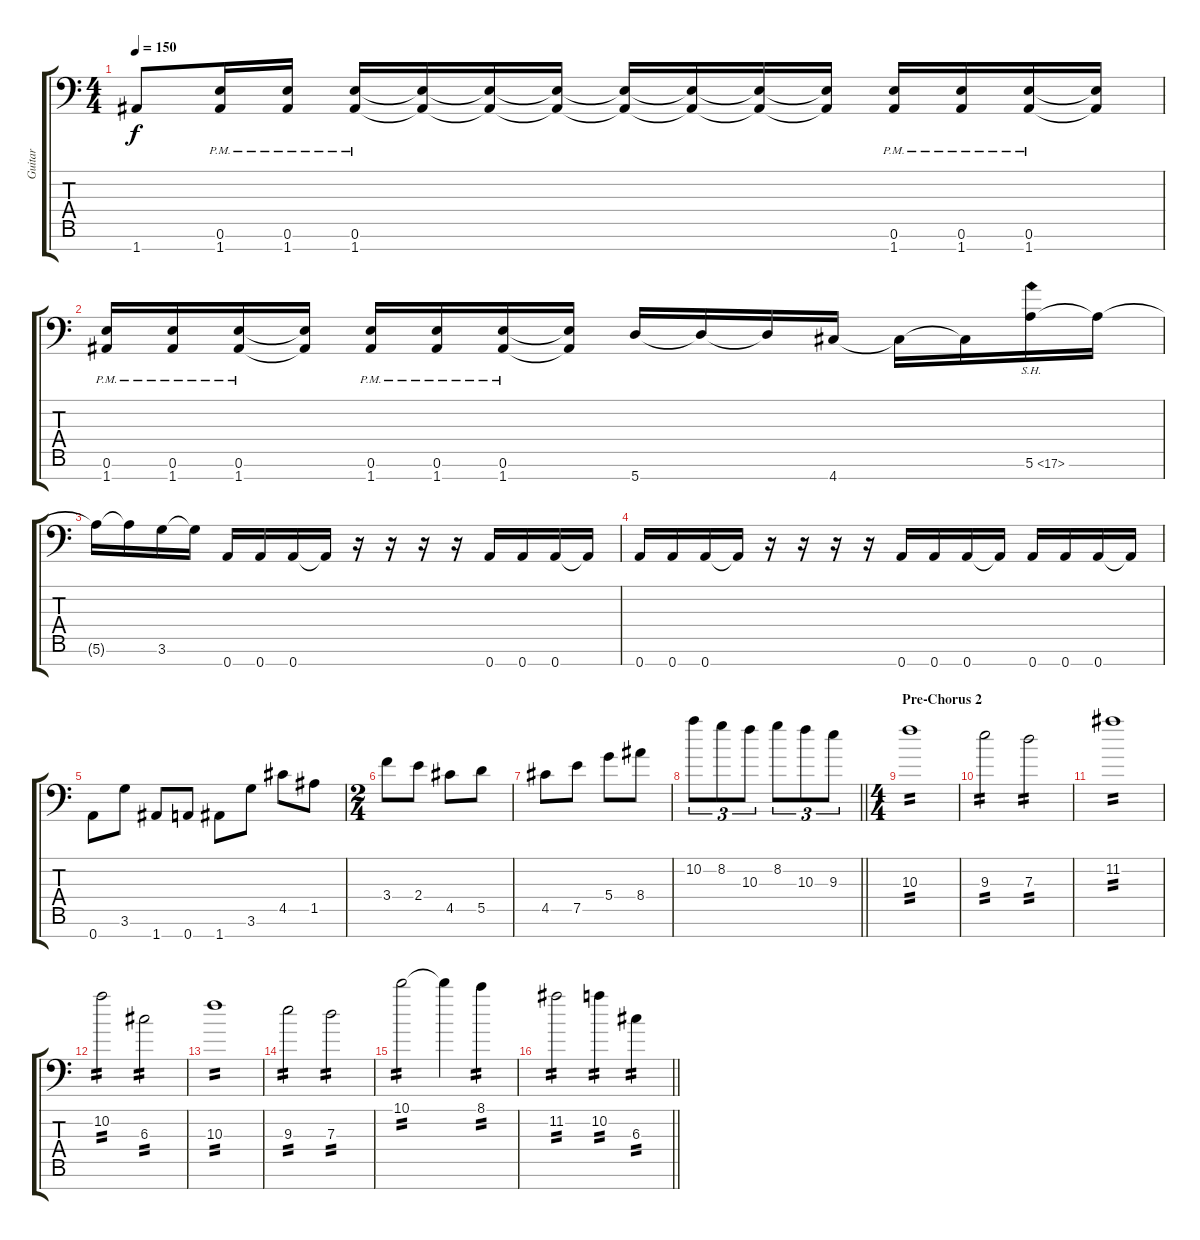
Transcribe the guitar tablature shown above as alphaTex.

\track ("Guitar" "Guitar") {instrument distortionguitar}
\staff {score tabs}
\tuning (E4 B3 G3 D3 A2 E2 A1) {hide}
\ts (4 4)
\tempo 150
\clef f4
\ks c
1.7{t}.8{dy f} (0.6{pm} 1.7{pm}).16 (0.6{pm} 1.7{pm}).16 (0.6{pm} 1.7{pm}).16 (0.6{t} 1.7{t}).16 (0.6{t} 1.7{t}).16 (0.6{t} 1.7{t}).16 (0.6{t} 1.7{t}).16 (0.6{t} 1.7{t}).16 (0.6{t} 1.7{t}).16 (0.6{t} 1.7{t}).16 (0.6{pm} 1.7{pm}).16 (0.6{pm} 1.7{pm}).16 (0.6{pm} 1.7{pm}).16 (0.6{t} 1.7{t}).16 |
(0.6{pm} 1.7{pm}).16 (0.6{pm} 1.7{pm}).16 (0.6{pm} 1.7{pm}).16 (0.6{t} 1.7{t}).16 (0.6{pm} 1.7{pm}).16 (0.6{pm} 1.7{pm}).16 (0.6{pm} 1.7{pm}).16 (0.6{t} 1.7{t}).16 5.7.16 5.7{t}.16 5.7{t}.16 4.7.16 4.7{t}.16 4.7{t}.16 5.6{sh 12}.16 5.6{t}.16 |
5.6{t}.16 5.6{t}.16 3.6.16 3.6{t}.16 0.7.16 0.7.16 0.7.16 0.7{t}.16 r.16 r.16 r.16 r.16 0.7.16 0.7.16 0.7.16 0.7{t}.16 |
0.7.16 0.7.16 0.7.16 0.7{t}.16 r.16 r.16 r.16 r.16 0.7.16 0.7.16 0.7.16 0.7{t}.16 0.7.16 0.7.16 0.7.16 0.7{t}.16 |
0.7.8 3.6.8 1.7.8 0.7.8 1.7.8 3.6.8 4.5.8 1.5.8 |
\ts (2 4)
3.4.8 2.4.8 4.5.8 5.5.8 |
4.5.8 7.5.8 5.4.8 8.4.8 |
\barLineRight lightlight
10.2.8{tu (3 2)} 8.2.8{tu (3 2)} 10.3.8{tu (3 2)} 8.2.8{tu (3 2)} 10.3.8{tu (3 2)} 9.3.8{tu (3 2)} |
\ts (4 4)
\section ("" "Pre-Chorus 2")
10.3.1{tp 2} |
9.3.2{tp 2} 7.3.2{tp 2} |
11.2.1{tp 2} |
10.2.2{tp 2} 6.3.2{tp 2} |
10.3.1{tp 2} |
9.3.2{tp 2} 7.3.2{tp 2} |
10.1.2{tp 2} 10.1{t}.4 8.1.4{tp 2} |
\barLineRight lightlight
11.2.2{tp 2} 10.2.4{tp 2} 6.3.4{tp 2}
